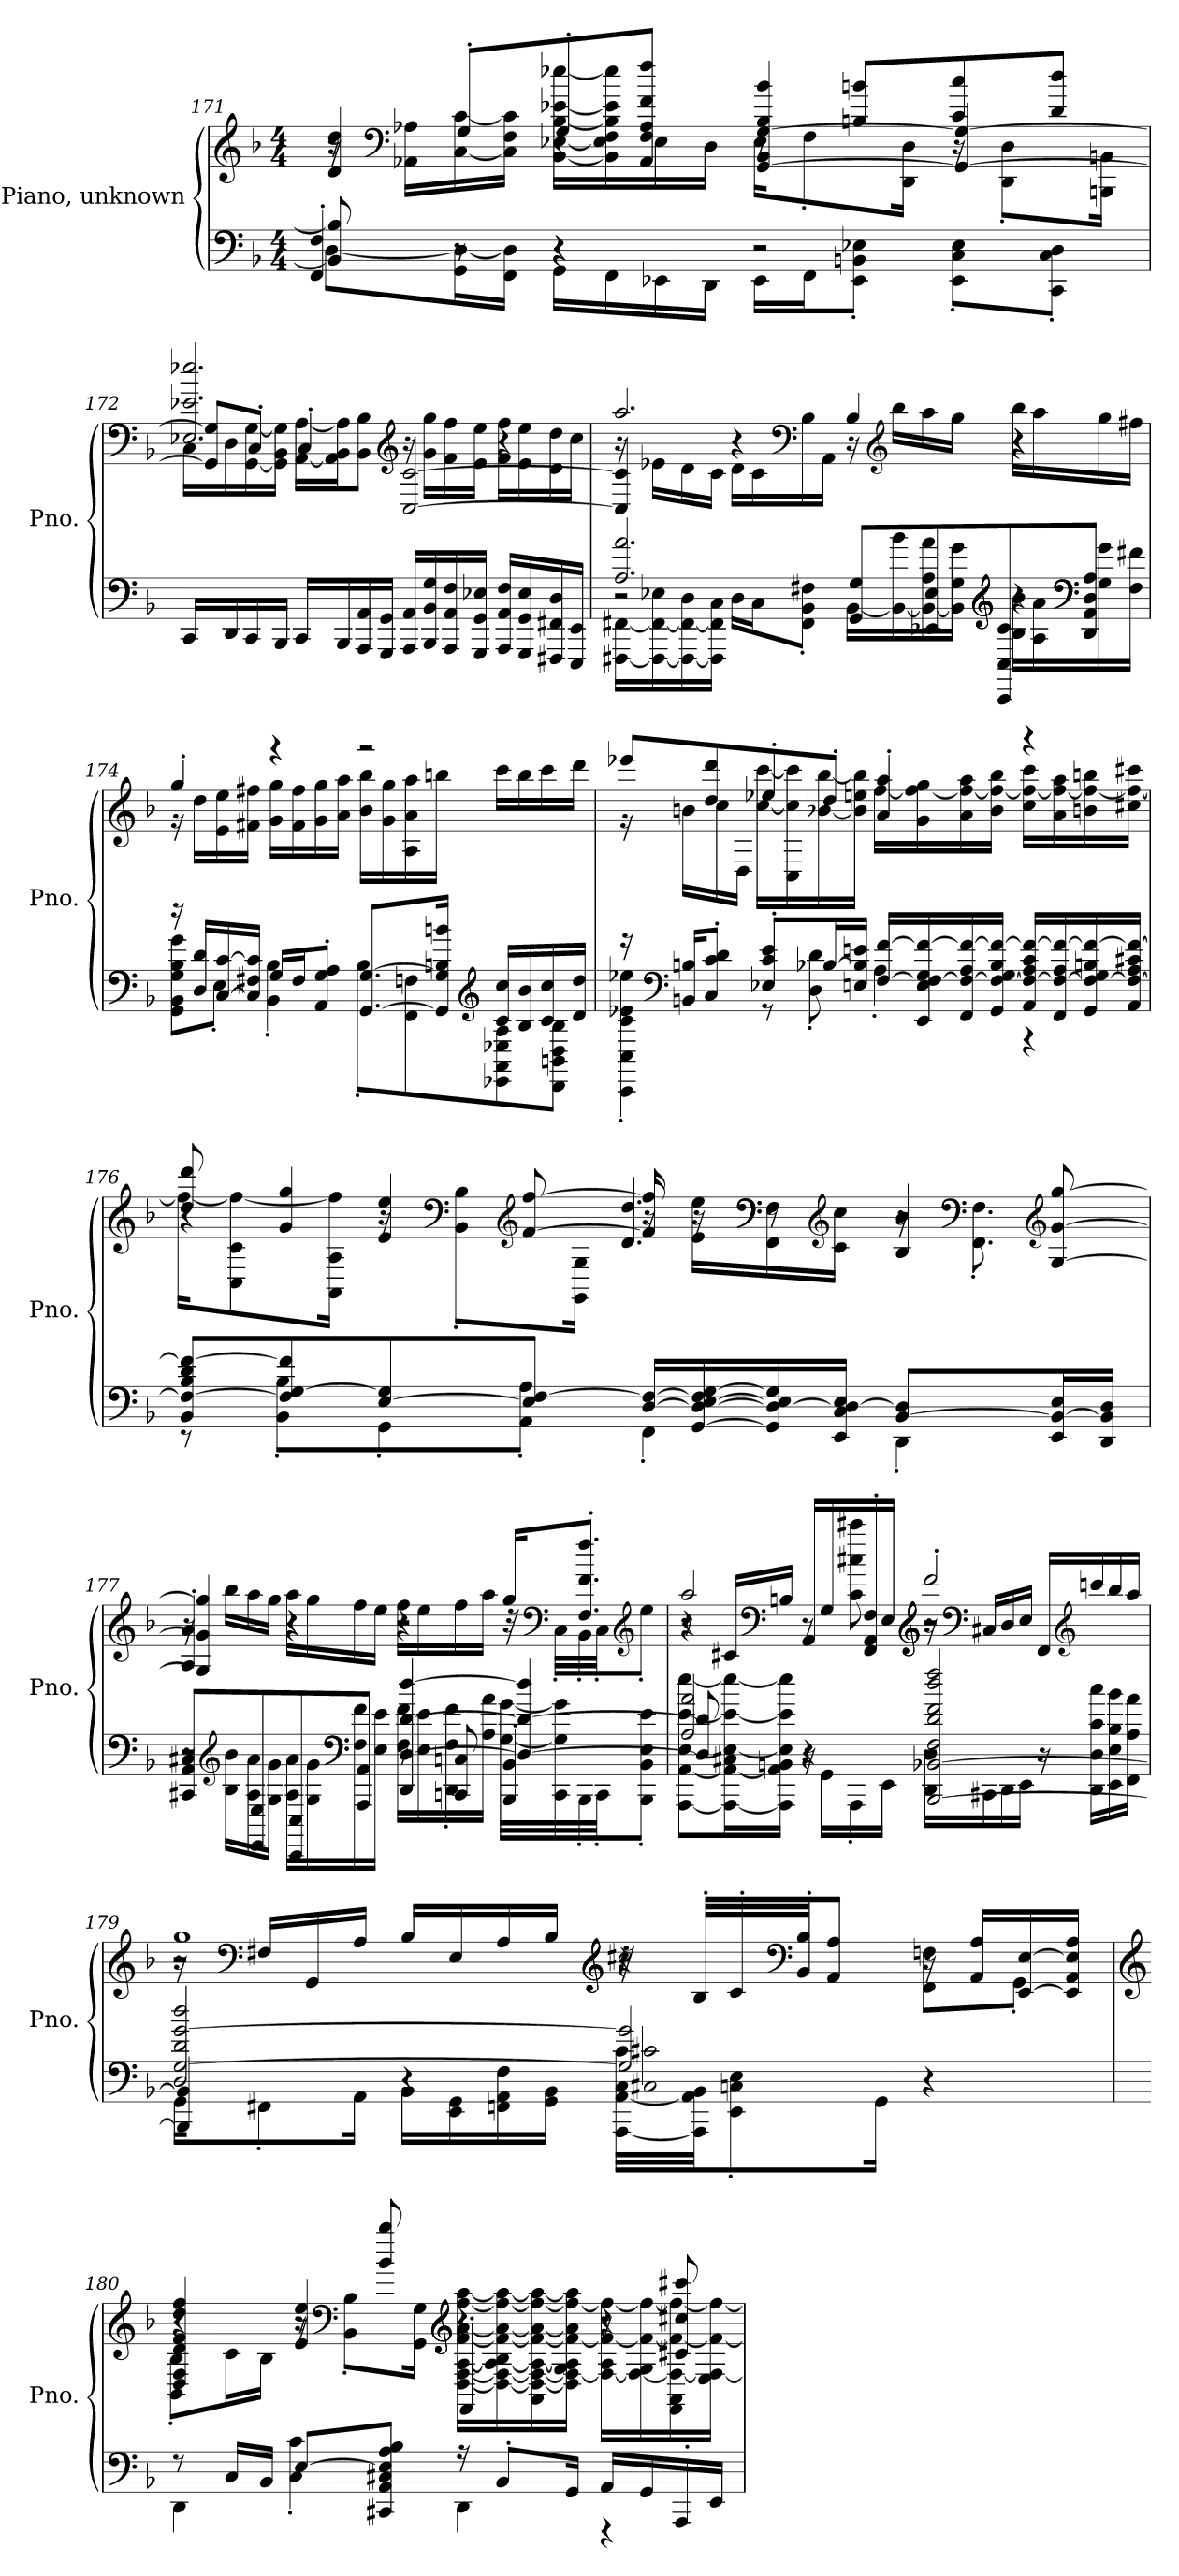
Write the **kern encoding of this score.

**kern	**kern
*part1	*part1
*staff2	*staff1
*I"Piano, unknown	*
*I'Pno.	*
!!LO:PB:g=z
*clefF4	*clefG2
*k[b-]	*k[b-]
*M4/4	*M4/4
=171	=171
*^	*^
*	*^	*	*^
8BB-/] 8B-/]	[8D\L	4FF/' 4F/'	4d/ 4dd/	16r	8r
*	*	*	*clefF4	*	*
.	.	.	.	16AA-X\ 16A-X\LL	.
8r	16GG\ 16D\_L	.	.	[16C\ [16c\	8G'/L
.	16FF\ 16D\]JJ	.	.	16C\] 16F\ 16c\]JJ	.
4r	16GG\LL	4r	4r	[16BB-\ [16E-X\ [16B-\ [16e-X\ [16ee-X\LL	8G'/
.	16FF\	.	.	16BB-\] 16E-\] 16F\ 16B-\] 16e-\] 16ee-\]	.
.	16EE-X\	.	.	16E-\	8AA-/ 8F/ 8A-/ 8f/ 8ff/J
.	16DD\JJ	.	.	16D\JJ	.
2r	16EE-\LL	2r	8r	16E-\KL	[4GG/ 4BB-/ [4G/ 4B-/ 4b-/
.	16FF\J	.	.	8F'\	.
.	8EE-\' 8BBn\' 8E-X\'J	.	8Bn/ 8bn/L	.	.
.	.	.	.	16DD\ 16D\Jk	.
.	8EE-\' 8C\' 8E-\'L	.	8c/ 8cc/	16r	4GG/_ 4G/_
.	.	.	.	8DD\' 8D\'L	.
.	8CC\' 8C\' 8D\'J	.	8d/ 8dd/J	.	.
.	.	.	.	16BBBn\ 16BBn\Jk	.
*v	*v	*v	*	*	*
!!LO:LB:g=z	!!	!!
=172	=172	=172	=172
16CC/LL	2.E-X/ 2.e-X/ 2.ee-X/	16C\LL	8GG/] 8G/]L
16DD/	.	16D\	.
16CC/	.	[16GG\ [16G\	8C'/J
16BBB-/JJ	.	16GG\] 16BB-\ 16G\]JJ	.
16CC/LL	.	[16AA\ [16A\LL	4C'/
16BBB-/	.	16AA\] 16BB-\ 16A\]J	.
16AAA/ 16AA/	.	8BB-\ 8B-\J	.
16GGG/ 16GG/JJ	.	.	.
*	*clefG2	*	*
16AAA/ 16AA/LL	.	16r	[2C/ [2c/
16BBB-/ 16BB-/ 16G/	.	16g\ 16gg\LL	.
16AAA/ 16AA/ 16F/	.	16f\ 16ff\	.
16GGG/ 16GG/ 16E-X/JJ	.	16e-\ 16ee-\JJ	.
16AAA/ 16AA/ 16F/LL	4r	16f\ 16ff\LL	.
16GGG/ 16GG/ 16E-/	.	16e-\ 16ee-\	.
16FFF#X/ 16FF#X/ 16D/	.	16d\ 16dd\	.
16EEE/ 16EE/JJ	.	16cc\JJ	.
!!LO:LB:g=z	!!	!!
=173	=173	=173	=173
*^	*	*	*
*	*^	*	*	*
2.A/ 2.a/	[16FFF#X\ [16FF#X\LL	2r	2.aa/	16r	4C/] 4c/]
.	16FFF#\_ 16FF#\_ 16E-X\	.	.	16e-X\LL	.
.	16FFF#\_ 16FF#\_ 16D\	.	.	16d\	.
.	16FFF#\] 16FF#\] 16C\JJ	.	.	16c\JJ	.
.	16D\LL	.	.	16d\LL	4r
.	16C\J	.	.	16c\	.
*	*	*	*clefF4	*	*
.	8FF#\' 8BB-\' 8F#X\'J	.	.	16B-\	.
.	.	.	.	16AA\JJ	.
.	[16BB-\LL	8GG/ 8G/L	.	16r	4B-/
*	*	*	*clefG2	*	*
.	16BB-\_ 16b-\	.	.	16bb-\LL	.
.	16BB-\_ 16A\ 16a\	8EE-X/ 8E-/	.	16aa\	.
.	16BB-\] 16G\ 16g\JJ	.	.	16gg\JJ	.
*clefG2	*	*	*	*	*
4r	16B-\ 16b-\LL	8CC/ 8C/ 8c/	4r	16bb-\LL	4r
.	16A\ 16a\	.	.	16aa\	.
*clefF4	*	*	*	*	*
.	16G\ 16g\	8DD/ 8AA/ 8D/ 8A/J	.	16gg\	.
.	16F#\ 16f#X\JJ	.	.	16ff#X\JJ	.
*	*v	*v	*	*	*
*	*	*	*v	*v
!!LO:LB:g=z
=174	=174	=174	=174
16r	8GG\ 8BB-\ 8G\ 8B-\ 8g\L	4gg'/	16r
16D/ 16d/LL	.	.	16dd\LL
[16C/ [16c/	8E'\J	.	16e\ 16ee\
16C/] 16F#X/ 16c/]JJ	.	.	16f#X\ 16ff#X\JJ
16G/LL	4BB-\' 4B-\'	4r	16g\ 16gg\LL
16F#/J	.	.	16f#\ 16ff#\
8AA/' 8G/' 8A/'J	.	.	16g\ 16gg\
.	.	.	16a\ 16aa\JJ
[8.GG/ [8.G/L	8B-'\L	2r	16b-\ 16bb-\LL
.	.	.	16g\ 16gg\
.	8FF\ 8Fn\	.	16A\ 16a\ 16aa\
16GG/] 16G/] 16Bn/ 16bn/Jk	.	.	16bbn\JJ
*clefG2	*	*	*
16c/ 16cc/LL	8EE-X\ 8AA\ 8E-X\ 8A\	.	16ccc\LL
16B/ 16b/	.	.	16bb\
16c/ 16cc/	8DD\ 8BBn\ 8D\ 8B\J	.	16ccc\
16d/ 16dd/JJ	.	.	16ddd\JJ
!!LO:LB:g=z	!!
=175	=175	=175	=175
16r	4CC\' 4C\' 4c\' 4e-X\' 4ee-X\'	8eee-X/L	16r
*clefF4	*	*	*
16BBn/ 16Bn/KL	.	.	16bn\LL
8C/' 8c/' 8d/'J	.	8dd/ 8ddd/	16cc\
.	.	.	16D\JJ
8E-X/' 8c/' 8e-/'L	8r	8ee-X'/	[16cc\ [16ccc\LL
.	.	.	16C\ 16cc\] 16ccc\]
[16B-X/L	8D\' 8d\'	8dd'/J	[16b-X\ [16bb-\
16En/ 16B-/] 16en/JJ	.	.	16b-\] 16een\ 16bb-\]JJ
[16F/ [16f/LL	4A'\	4a/' 4aa/'	[16ff\LL
16EE/ 16E/ 16F/_ 16G/ 16f/_	.	.	16g\ 16ff\_ 16gg\
16FF/ 16F/_ 16A/ 16f/_	.	.	16a\ 16ff\_ 16aa\
16GG/ 16F/_ 16G/ 16B-/ 16f/_JJ	.	.	16b-\ 16ff\_ 16bb-\JJ
16AA/ 16F/_ 16A/ 16c/ 16f/_LL	4r	4r	16cc\ 16ff\_ 16ccc\LL
16FF/ 16F/_ 16A/ 16f/_	.	.	16a\ 16ff\_ 16aa\
16GG/ 16F/_ 16G/ 16Bn/ 16f/_	.	.	16bn\ 16ff\_ 16bbn\
16AA/ 16F/_ 16A/ 16c#X/ 16f/_JJ	.	.	16cc#X\ 16ff\_ 16ccc#X\JJ
!!LO:LB:g=z
=176	=176	=176	=176
*	*	*	*^
8BB-/ 8F/_ 8B-/ 8d/ 8f/_L	8r	8dd/ 8ddd/	16ff\KL_	4r
.	.	.	8C\ 8c\ 8ff\_	.
8F/] [8G/ 8f/]	8BB-\' 8B-\'L	4g/ 4gg/	.	.
.	.	.	16AA\ 16A\ 16ff\]Jk	.
[8E/ 8G/]	8GG'\	.	16r	4e/ 4ee/
*	*	*clefF4	*	*
.	.	.	8BB-\' 8B-\'L	.
*	*	*clefG2	*	*
8E/] [8F/J	8AA\' 8A\'J	[8f/ [8ff/	.	.
.	.	.	16GG\ 16G\Jk	.
[16D/ 16F/_LL	4FF'\	16f/] 16ff/]	16r	4.d/ 4.dd/
[16GG/ 16D/_ [16E/ 16F/] [16G/	.	16r	16e\ 16ee\LL	.
*	*	*clefF4	*	*
16GG/] 16D/_ 16E/] 16G/]	.	8r	16FF\ 16F\	.
*	*	*clefG2	*	*
16EE/ 16C/ 16D/_ 16E/JJ	.	.	16c\ 16cc\JJ	.
[8BB-/ 8D/]L	4DD'\	4B-/ 4b-/	16r	.
*	*	*clefF4	*	*
.	.	.	8.FF\' 8.F\'	.
*	*	*clefG2	*	*
16EE/ 16BB-/_ 16E/L	.	.	.	[8G/ [8g/ [8gg/
16DD/ 16BB-/] 16D/JJ	.	.	.	.
!!LO:PB:g=z	!!	!!
=177	=177	=177	=177	=177
*	*^	*	*	*
2r	16r	8CC#X/ 8AA/ 8C#X/L	4A/' 4a/'	16r	4G/] 4g/] 4gg/]
*clefG2	*	*	*	*	*
.	16B-\ 16b-\LL	.	.	16bb-\LL	.
.	16A\ 16a\	8EE/ 8E/	.	16aa\	.
.	16G\ 16g\JJ	.	.	16gg\JJ	.
.	16A\ 16a\LL	8CC#/ 8C#/	4r	16aa\LL	4r
.	16G\ 16g\	.	.	16gg\	.
*clefF4	*	*	*	*	*
.	16F\ 16f\	8AAA/ 8AA/J	.	16ff\	.
.	16E\ 16e\JJ	.	.	16ee\JJ	.
8r	16F\ 16f\LL	4DD/ [4D/ [4d/ [4dd/	4r	16ff\LL	2r
.	16E\ 16e\	.	.	16ee\	.
8CCn/ 8Cn/	16DD\' 16F\' 16f\'	.	.	16ff\	.
.	16A\ 16a\JJ	.	.	16aa\JJ	.
4BBB-/' 4BB-/'	[32G\ [32g\LLL	4D/_ 4d/_ 4dd/]	16gg/KL	32r	.
*	*	*	*clefF4	*	*
.	32CC\ 32G\] 32g\]	.	.	32C'\LLL	.
.	32BBB-'\	.	8.F/' 8.f/' 8.ff/'J	32BB-'\	.
.	32CC'\JJ	.	.	32C'\JJ	.
*	*	*	*clefG2	*	*
.	8BBB-\' 8BB-\' 8E\' 8e\'J	.	.	8ee'\J	.
!!LO:LB:g=z	!!	!!
=178	=178	=178	=178	=178	=178
2A/ 2a/	[8AAA\ [8AA\ [8E\ [8e\ [8ee\L	8D/] 8d/]	2aa/	4r	8r
.	16AAA\_ 16AA\_ 16C#X\ 16E\_ 16e\_ 16ee\_L	8r	.	.	16c#X/LL
*	*	*	*clefF4	*	*
.	16AAA\] 16AA\] 16BBn\ 16E\] 16e\] 16ee\]JJ	.	.	.	16Bn/JJ
.	16r	4r	.	8r	16AA/LL
.	16GG\LL	.	.	.	16G/
.	16AAA'\	.	.	8c#\ 8cc#X\ 8ccc#X\	16FF/' 16AA/' 16F/'
.	16EE\JJ	.	.	.	16E/JJ
*	*	*	*clefG2	*	*
2r	16DD\ 16D\LL	[2BBB-/ [2BB-X/ 2F/ 2d/ 2f/ 2dd/ 2ff/	2ddd'/	2r	16r
*	*	*	*clefF4	*	*
.	16CC#X\	.	.	.	16C#X/LL
.	16DD\	.	.	.	16D/
.	16EE\JJ	.	.	.	16E/JJ
.	16r	.	.	.	16FF/LL
*	*	*	*clefG2	*	*
.	16DD\ 16D\ 16c\ 16cc\LL	.	.	.	16cccn/
.	16EE\ 16E\ 16B-\ 16b-\	.	.	.	16bb-/
.	16FF\ 16A\ 16a\JJ	.	.	.	16aa/JJ
!!LO:LB:g=z
=179	=179	=179	=179	=179	=179
*	*	*	*	*	*^
2D/ [2G/ 2d/ [2g/ 2dd/	16GG\KL	4BBB-/] 4BB-/]	1gg	2r	16r	2r
*	*	*	*clefF4	*	*	*
.	8FF#X'\	.	.	.	16F#X/LL	.
.	.	.	.	.	16GG/	.
.	16AA\Jk	.	.	.	16A/JJ	.
.	16BB-\LL	4r	.	.	16B-/LL	.
.	16EE\ 16GG\	.	.	.	16E/	.
.	16FFn\ 16AA\ 16F\	.	.	.	16A/	.
.	16GG\ 16BB-\JJ	.	.	.	16B-/JJ	.
*	*	*	*clefG2	*	*	*
2G/] 2g/]	[32AAA\ [32AA\ 32C\ 32c\LLL	2C#X/ 2c#X/	.	2cc#X\	32r	4r
.	32AAA\] 32AA\] 32BB-\JJ	.	.	.	32B-'/LLL	.
.	8EE\' 8Cn\' 8E\'	.	.	.	32c'/	.
*	*	*	*clefF4	*	*	*
.	.	.	.	.	32BB-/' 32B-/'JJ	.
.	.	.	.	.	8AA/ 8A/J	.
.	16GG\Jk	.	.	.	.	.
.	4r	.	.	.	16r	8FF\ 8Fn\L
.	.	.	.	.	16AA/ 16A/LL	.
.	.	.	.	.	[16EE/ [16E/	8GG'\J
.	.	.	.	.	16EE/] 16AA/ 16E/] 16A/JJ	.
*v	*v	*v	*	*	*	*
*	*v	*v	*v	*v
!!LO:LB:g=z
=180	=180
*	*clefG2
*^	*^
*	*	*	*^
8r	4DD\	4D/ 4F/ 4d/ 4f/ 4dd/ 4ff/	8BB-\' 8B-\'L	4r
16C/LL	.	.	16c\L	.
16BB-/JJ	.	.	16B-\JJ	.
[8E/L	4C\' 4c\'	4e/ 4ee/	16r	8r
*	*	*clefF4	*	*
.	.	.	8BB-\' 8B-\'L	.
8CC#X/ 8AA/ 8C#X/ 8E/] 8A/ 8B-/J	.	.	.	8b-/ 8bb-/
.	.	.	16GG\ 16G\Jk	.
*	*	*clefG2	*	*
16r	4DD\	4r	[16D\ [16F\ [16A\ [16f\ [16a\ [16ff\ [16aa\LL	4FF'/
8BB-'/L	.	.	16D\_ 16F\_ 16A\_ 16B-\ 16f\_ 16a\_ 16ff\_ 16aa\_	.
.	.	.	16AA\ 16D\_ 16F\_ 16A\_ 16f\_ 16a\_ 16ff\_ 16aa\_	.
16GG/Jk	.	.	16D\] 16F\_ 16G\ 16A\] 16f\_ 16a\] 16ff\_ 16aa\]JJ	.
16AA/LL	4r	8r	16F\_ 16A\ 16f\_ 16ff\_LL	4r
16GG/	.	.	16F\_ 16G\ 16f\_ 16ff\_	.
16AAA'/	.	8c#X/ 8cc#X/ 8ccc#X/	16FF\ 16AA\ 16F\_ 16f\_ 16ff\_	.
16EE/JJ	.	.	16E\ 16F\_ 16f\_ 16ff\_JJ	.
*v	*v	*	*	*
*	*v	*v	*v
=	=
*-	*-
